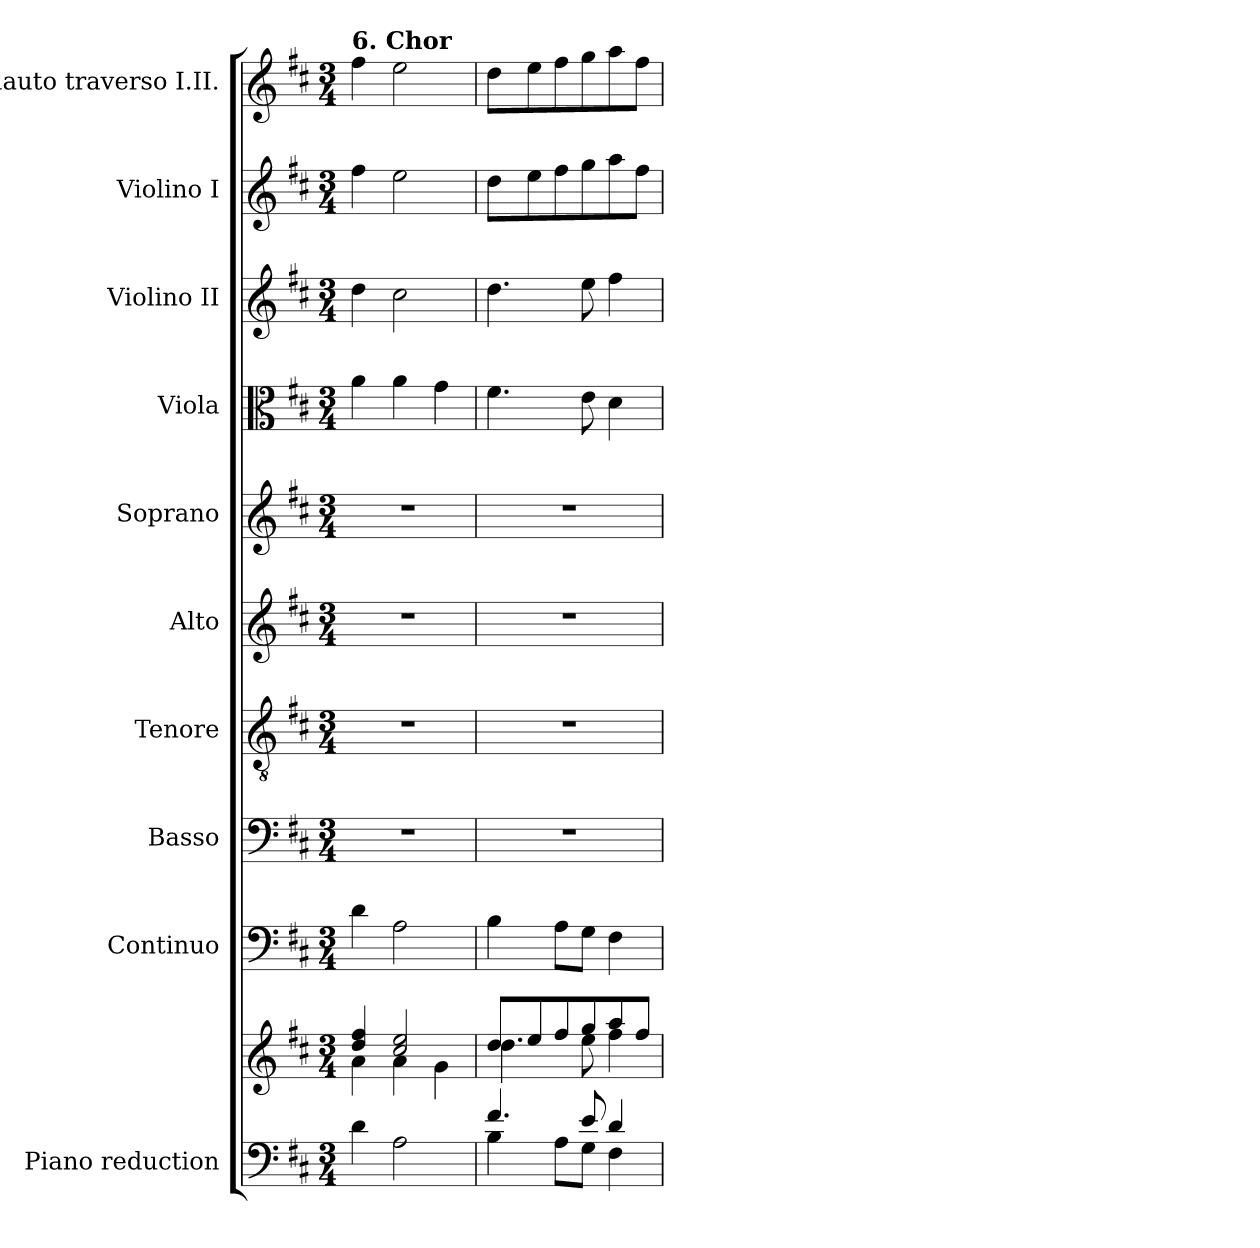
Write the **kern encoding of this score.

**kern	**kern	**kern	**kern	**kern	**kern	**kern	**kern	**kern	**kern	**kern
*part10	*part10	*part9	*part8	*part7	*part6	*part5	*part4	*part3	*part2	*part1
*staff11	*staff10	*staff9	*staff8	*staff7	*staff6	*staff5	*staff4	*staff3	*staff2	*staff1
*I"Piano reduction	*	*I"Continuo	*I"Basso	*I"Tenore	*I"Alto	*I"Soprano	*I"Viola	*I"Violino II	*I"Violino I	*I"Flauto traverso I.II.
*I'Pno	*	*	*	*	*	*	*I'Vla	*I'Vln	*I'Vln	*I'Fl
*stria5	*stria5	*	*	*	*	*	*	*	*	*
*clefF4	*clefG2	*clefF4	*clefF4	*clefGv2	*clefG2	*clefG2	*clefC3	*clefG2	*clefG2	*clefG2
*k[f#c#]	*k[f#c#]	*k[f#c#]	*k[f#c#]	*k[f#c#]	*k[f#c#]	*k[f#c#]	*k[f#c#]	*k[f#c#]	*k[f#c#]	*k[f#c#]
*M3/4	*M3/4	*M3/4	*M3/4	*M3/4	*M3/4	*M3/4	*M3/4	*M3/4	*M3/4	*M3/4
=1	=1	=1	=1	=1	=1	=1	=1	=1	=1	=1
*	*^	*	*	*	*	*	*	*	*	*
!	!	!	!	!	!	!	!	!	!	!	!LO:TX:a:B:t=6. Chor
4d\	4dd/ 4ff#/	4a\	4d\	2.r	2.r	2.r	2.r	4a\	4dd\	4ff#\	4ff#\
2A\	2cc#/ 2ee/	4a\	2A\	.	.	.	.	4a\	2cc#\	2ee\	2ee\
.	.	4g\	.	.	.	.	.	4g\	.	.	.
=2	=2	=2	=2	=2	=2	=2	=2	=2	=2	=2	=2
*^	*	*	*	*	*	*	*	*	*	*	*
4.f#/	4B\	8dd/L	4.dd\	4B\	2.r	2.r	2.r	2.r	4.f#\	4.dd\	8dd\L	8dd\L
.	.	8ee/	.	.	.	.	.	.	.	.	8ee\	8ee\
.	8A\L	8ff#/	.	8A\L	.	.	.	.	.	.	8ff#\	8ff#\
8e/	8G\J	8gg/	8ee\	8G\J	.	.	.	.	8e\	8ee\	8gg\	8gg\
4d/	4F#\	8aa/	4ff#\	4F#\	.	.	.	.	4d\	4ff#\	8aa\	8aa\
.	.	8ff#/J	.	.	.	.	.	.	.	.	8ff#\J	8ff#\J
*v	*v	*	*	*	*	*	*	*	*	*	*	*
*	*v	*v	*	*	*	*	*	*	*	*	*
=	=	=	=	=	=	=	=	=	=	=
*-	*-	*-	*-	*-	*-	*-	*-	*-	*-	*-
